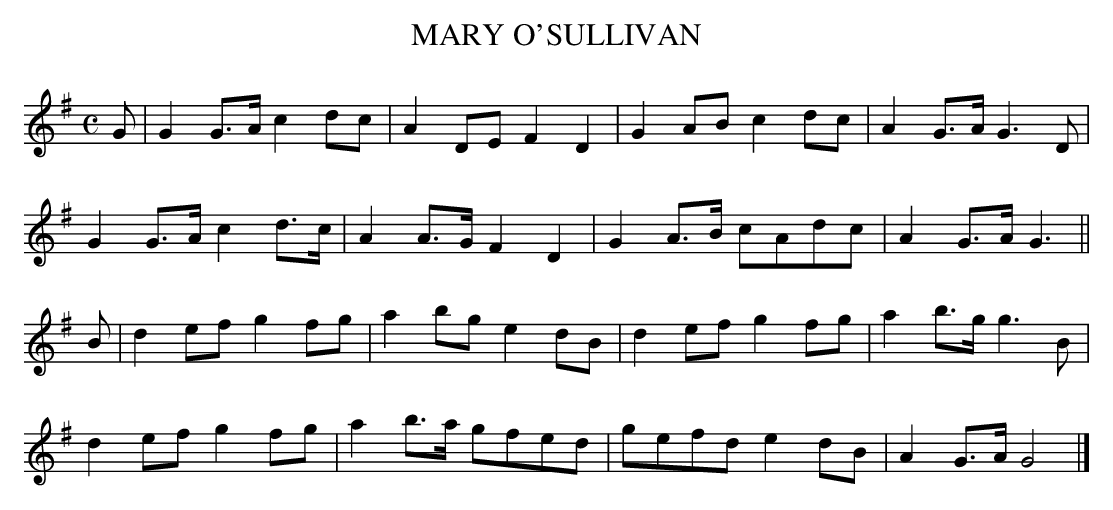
X:1
T:MARY O'SULLIVAN
Y:"moderate"
M:C
L:1/8
K:G
G|G2G>A c2dc|A2DE F2D2|G2AB c2dc|A2G>A G3D|
G2G>A c2d>c|A2A>G F2D2|G2A>B cAdc|A2G>A G3||
B|d2ef g2fg|a2bg e2dB|d2ef g2fg|a2b>g g3B|
d2ef g2fg|a2b>a gfed|gefd e2dB|A2G>A G4|]
